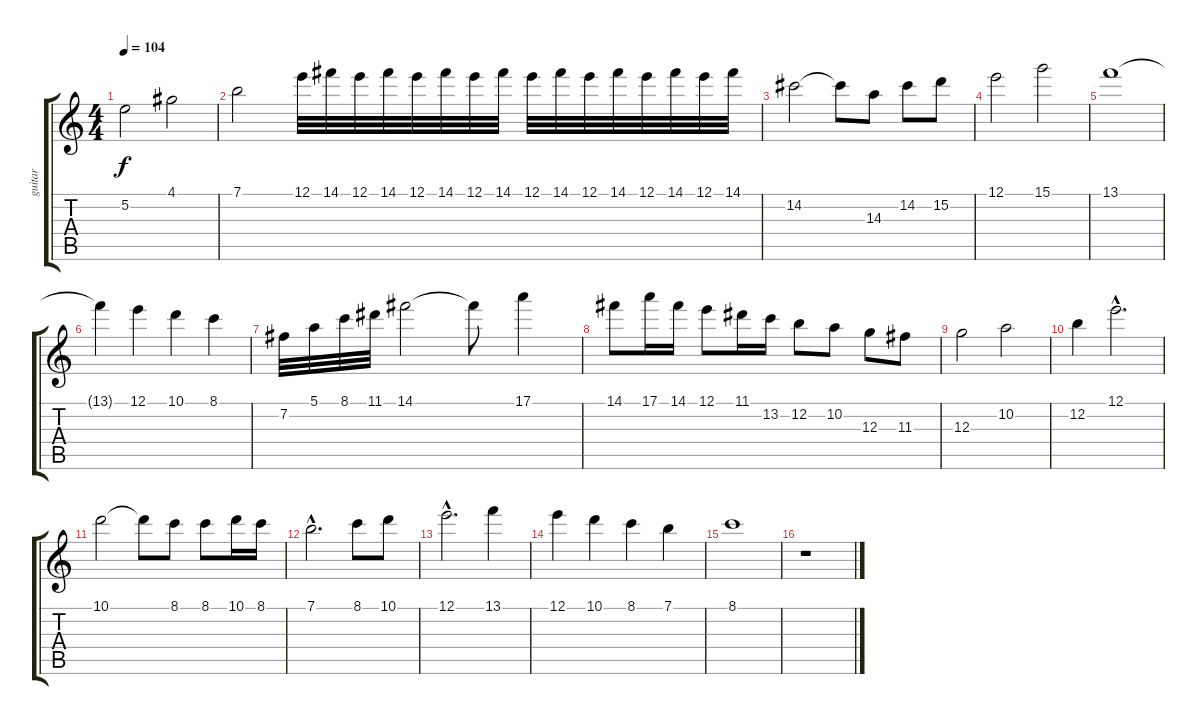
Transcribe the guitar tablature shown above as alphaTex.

\track ("guitar" "guitar") {instrument distortionguitar}
\staff {score tabs}
\tuning (E4 B3 G3 D3 A2 E2) {hide}
\ts (4 4)
\tempo 104
\clef g2
\ks c
5.2.2{dy f} 4.1.2 |
7.1.2 12.1.32 14.1.32 12.1.32 14.1.32 12.1.32 14.1.32 12.1.32 14.1.32 12.1.32 14.1.32 12.1.32 14.1.32 12.1.32 14.1.32 12.1.32 14.1.32 |
14.2.2 14.2{t}.8 14.3.8 14.2.8 15.2.8 |
12.1.2 15.1.2 |
13.1.1 |
13.1{t}.4 12.1.4 10.1.4 8.1.4 |
7.2.32 5.1.32 8.1.32 11.1.32 14.1.2 14.1{t}.8 17.1.4 |
14.1.8 17.1.16 14.1.16 12.1.8 11.1.16 13.2.16 12.2.8 10.2.8 12.3.8 11.3.8 |
12.3.2 10.2.2 |
12.2.4 12.1{hac}.2{d} |
10.1.2 10.1{t}.8 8.1.8 8.1.8 10.1.16 8.1.16 |
7.1{hac}.2{d} 8.1.8 10.1.8 |
12.1{hac}.2{d} 13.1.4 |
12.1.4 10.1.4 8.1.4 7.1.4 |
8.1.1 |
r.1
